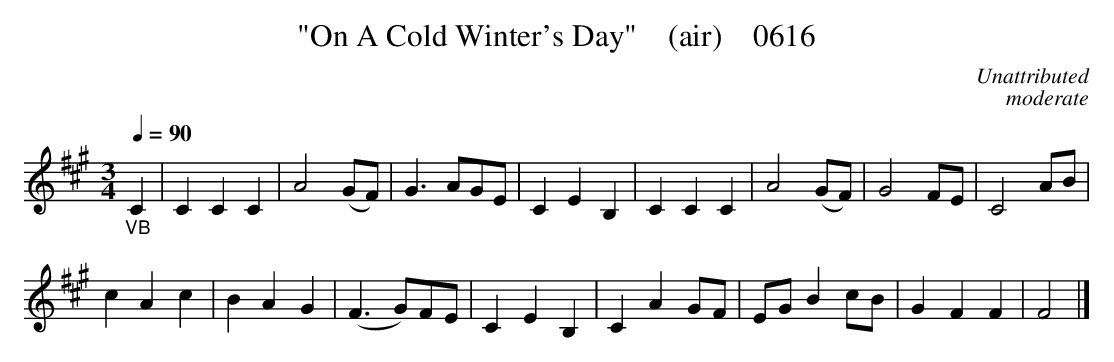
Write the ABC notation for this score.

X:1
T:"On A Cold Winter's Day"    (air)    0616
C:Unattributed
C:moderate
BRENNAN June 2003 (HTTP://WWW.SOSYOURMOM.COM)
Q:1/4=90
M:3/4
L:1/8
K:A
"_VB"C2|C2C2C2|A4(GF)|G3AGE|C2E2B,2|C2C2C2|A4(GF)|G4FE|C4AB|
c2A2c2|B2A2G2|(F3G)FE|C2E2B,2|C2A2GF|EG B2cB|G2F2F2|F4|]
